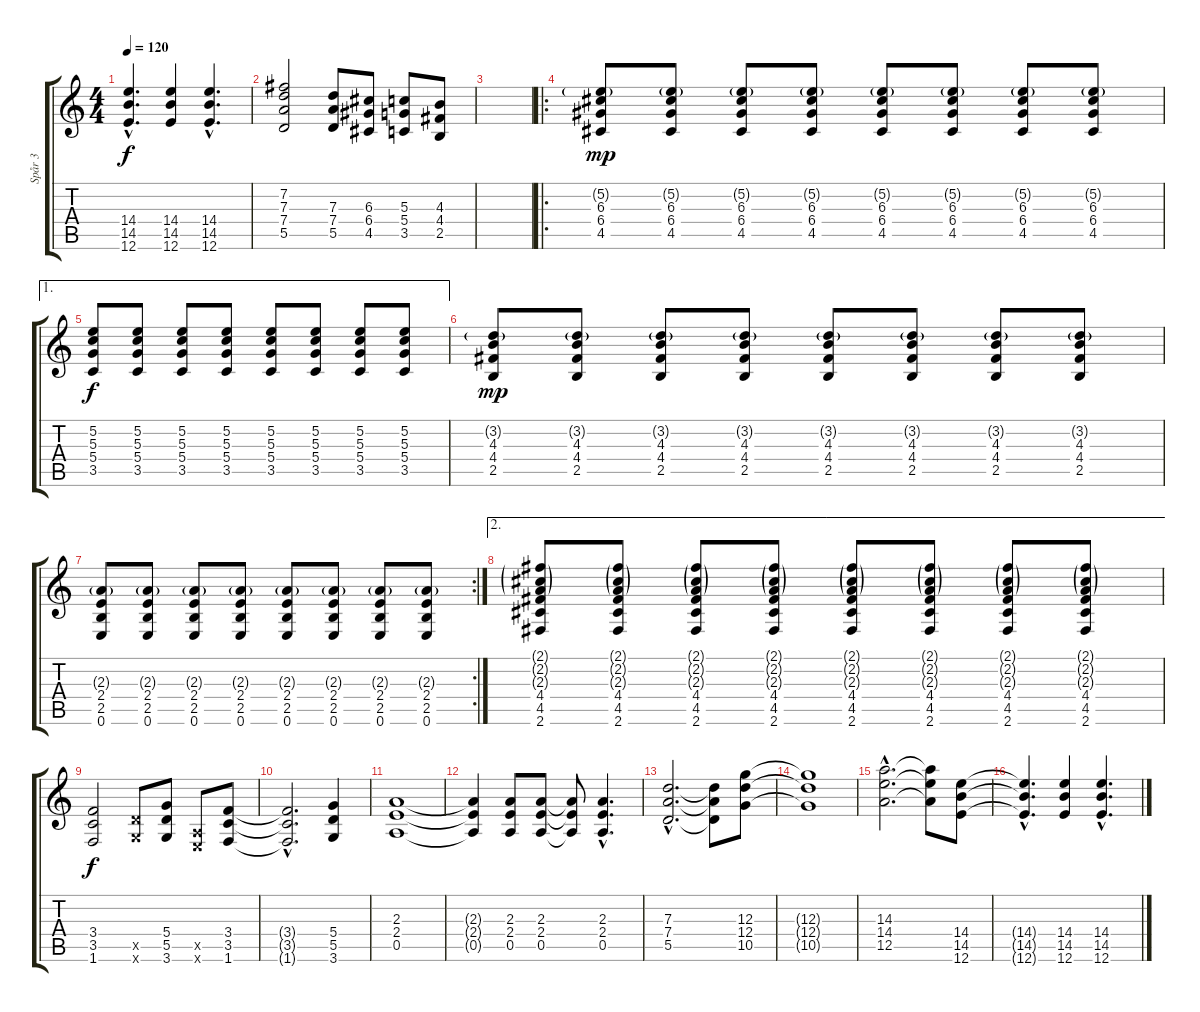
\track ("Spår 3" "Spår 3") {instrument overdrivenguitar}
\staff {score tabs}
\tuning (E4 B3 G3 D3 A2 E2) {hide}
\ts (4 4)
\tempo 120
\clef g2
\ks c
(14.4{hac t} 14.5{hac t} 12.6{hac t}).4{d dy f} (14.4 14.5 12.6).4 (14.4{hac} 14.5{hac} 12.6{hac}).4{d} |
(7.2 7.3 7.4 5.5).2 (7.3 7.4 5.5).8 (6.3 6.4 4.5).8 (5.3 5.4 3.5).8 (4.3 4.4 2.5).8 |
|
\ro
(5.2{g} 6.3 6.4 4.5).8{dy mp} (5.2{g} 6.3 6.4 4.5).8 (5.2{g} 6.3 6.4 4.5).8 (5.2{g} 6.3 6.4 4.5).8 (5.2{g} 6.3 6.4 4.5).8 (5.2{g} 6.3 6.4 4.5).8 (5.2{g} 6.3 6.4 4.5).8 (5.2{g} 6.3 6.4 4.5).8 |
\ae 1
(5.2 5.3 5.4 3.5).8{dy f} (5.2 5.3 5.4 3.5).8 (5.2 5.3 5.4 3.5).8 (5.2 5.3 5.4 3.5).8 (5.2 5.3 5.4 3.5).8 (5.2 5.3 5.4 3.5).8 (5.2 5.3 5.4 3.5).8 (5.2 5.3 5.4 3.5).8 |
(3.2{g} 4.3 4.4 2.5).8{dy mp} (3.2{g} 4.3 4.4 2.5).8 (3.2{g} 4.3 4.4 2.5).8 (3.2{g} 4.3 4.4 2.5).8 (3.2{g} 4.3 4.4 2.5).8 (3.2{g} 4.3 4.4 2.5).8 (3.2{g} 4.3 4.4 2.5).8 (3.2{g} 4.3 4.4 2.5).8 |
\rc 2
(2.3{g} 2.4 2.5 0.6).8 (2.3{g} 2.4 2.5 0.6).8 (2.3{g} 2.4 2.5 0.6).8 (2.3{g} 2.4 2.5 0.6).8 (2.3{g} 2.4 2.5 0.6).8 (2.3{g} 2.4 2.5 0.6).8 (2.3{g} 2.4 2.5 0.6).8 (2.3{g} 2.4 2.5 0.6).8 |
\ae 2
(2.1{g} 2.2{g} 2.3{g} 4.4 4.5 2.6).8 (2.1{g} 2.2{g} 2.3{g} 4.4 4.5 2.6).8 (2.1{g} 2.2{g} 2.3{g} 4.4 4.5 2.6).8 (2.1{g} 2.2{g} 2.3{g} 4.4 4.5 2.6).8 (2.1{g} 2.2{g} 2.3{g} 4.4 4.5 2.6).8 (2.1{g} 2.2{g} 2.3{g} 4.4 4.5 2.6).8 (2.1{g} 2.2{g} 2.3{g} 4.4 4.5 2.6).8 (2.1{g} 2.2{g} 2.3{g} 4.4 4.5 2.6).8 |
(3.4 3.5 1.6).2{dy f} (5.5{x} 3.6{x}).8 (5.4 5.5 3.6).8 (0.5{x} 0.6{x}).8 (3.4 3.5 1.6).8 |
(3.4{hac t} 3.5{hac t} 1.6{hac t}).2{d} (5.4 5.5 3.6).4 |
(2.3 2.4 0.5).1 |
(2.3{t} 2.4{t} 0.5{t}).4 (2.3 2.4 0.5).8 (2.3 2.4 0.5).8 (2.3{t} 2.4{t} 0.5{t}).8 (2.3{hac} 2.4{hac} 0.5{hac}).4{d} |
(7.3{hac} 7.4{hac} 5.5{hac}).2{d} (7.3{t} 7.4{t} 5.5{t}).8 (12.3 12.4 10.5).8 |
(12.3{t} 12.4{t} 10.5{t}).1 |
(14.3{hac} 14.4{hac} 12.5{hac}).2{d} (14.3{t} 14.4{t} 12.5{t}).8 (14.4 14.5 12.6).8 |
(14.4{hac t} 14.5{hac t} 12.6{hac t}).4{d} (14.4 14.5 12.6).4 (14.4{hac} 14.5{hac} 12.6{hac}).4{d}
